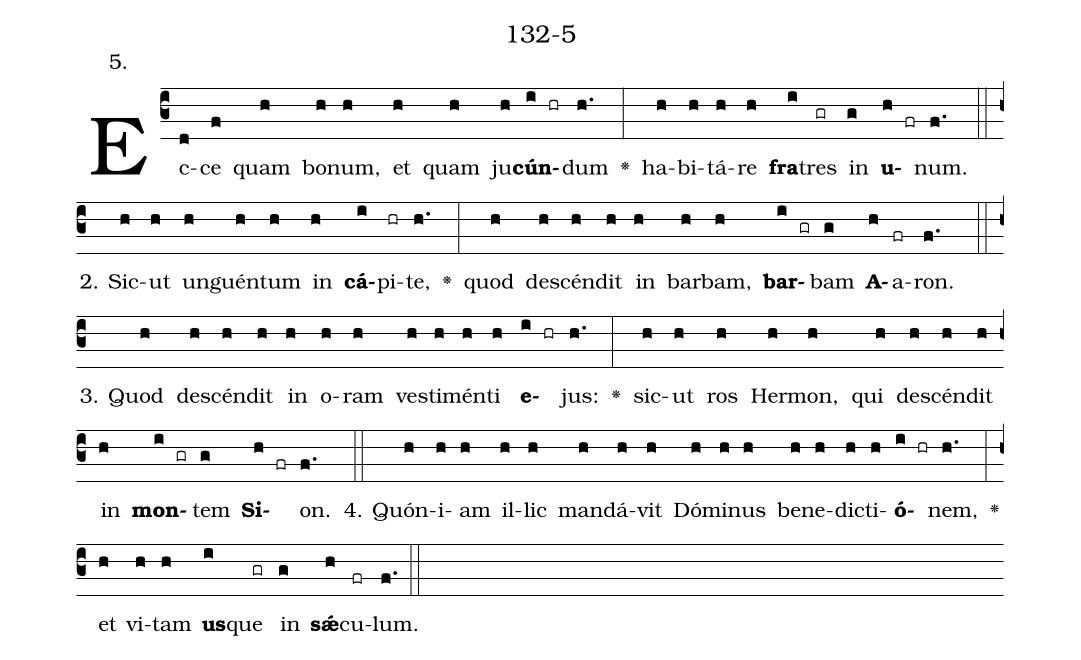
name: 132-5;
annotation: 5.;
%%
(c3)Ec(d)ce(f) quam(h) bo(h)num,(h) et(h) quam(h) ju(h)<b>cún</b>(i hr)dum(h.) <v>\greheightstar</v>(:) ha(h)bi(h)tá(h)re(h) <b>fra</b>(i)tres(gr) in(g) <b>u</b>(h fr)num.(f.) (::)
2. Sic(h)ut(h) un(h)guén(h)tum(h) in(h) <b>cá</b>(i)pi(hr)te,(h.) <v>\greheightstar</v>(:) quod(h) de(h)scén(h)dit(h) in(h) bar(h)bam,(h) <b>bar</b>(i gr)bam(g) <b>A</b>(h)a(fr)ron.(f.) (::)
3. Quod(h) de(h)scén(h)dit(h) in(h) o(h)ram(h) ves(h)ti(h)mén(h)ti(h) <b>e</b>(i hr)jus:(h.) <v>\greheightstar</v>(:) sic(h)ut(h) ros(h) Her(h)mon,(h) qui(h) de(h)scén(h)dit(h) in(h) <b>mon</b>(i gr)tem(g) <b>Si</b>(h fr)on.(f.) (::)
4. Quón(h)i(h)am(h) il(h)lic(h) man(h)dá(h)vit(h) Dó(h)mi(h)nus(h) be(h)ne(h)dic(h)ti(h)<b>ó</b>(i hr)nem,(h.) <v>\greheightstar</v>(:) et(h) vi(h)tam(h) <b>us</b>(i)que(gr) in(g) <b>sǽ</b>(h)cu(fr)lum.(f.) (::)
